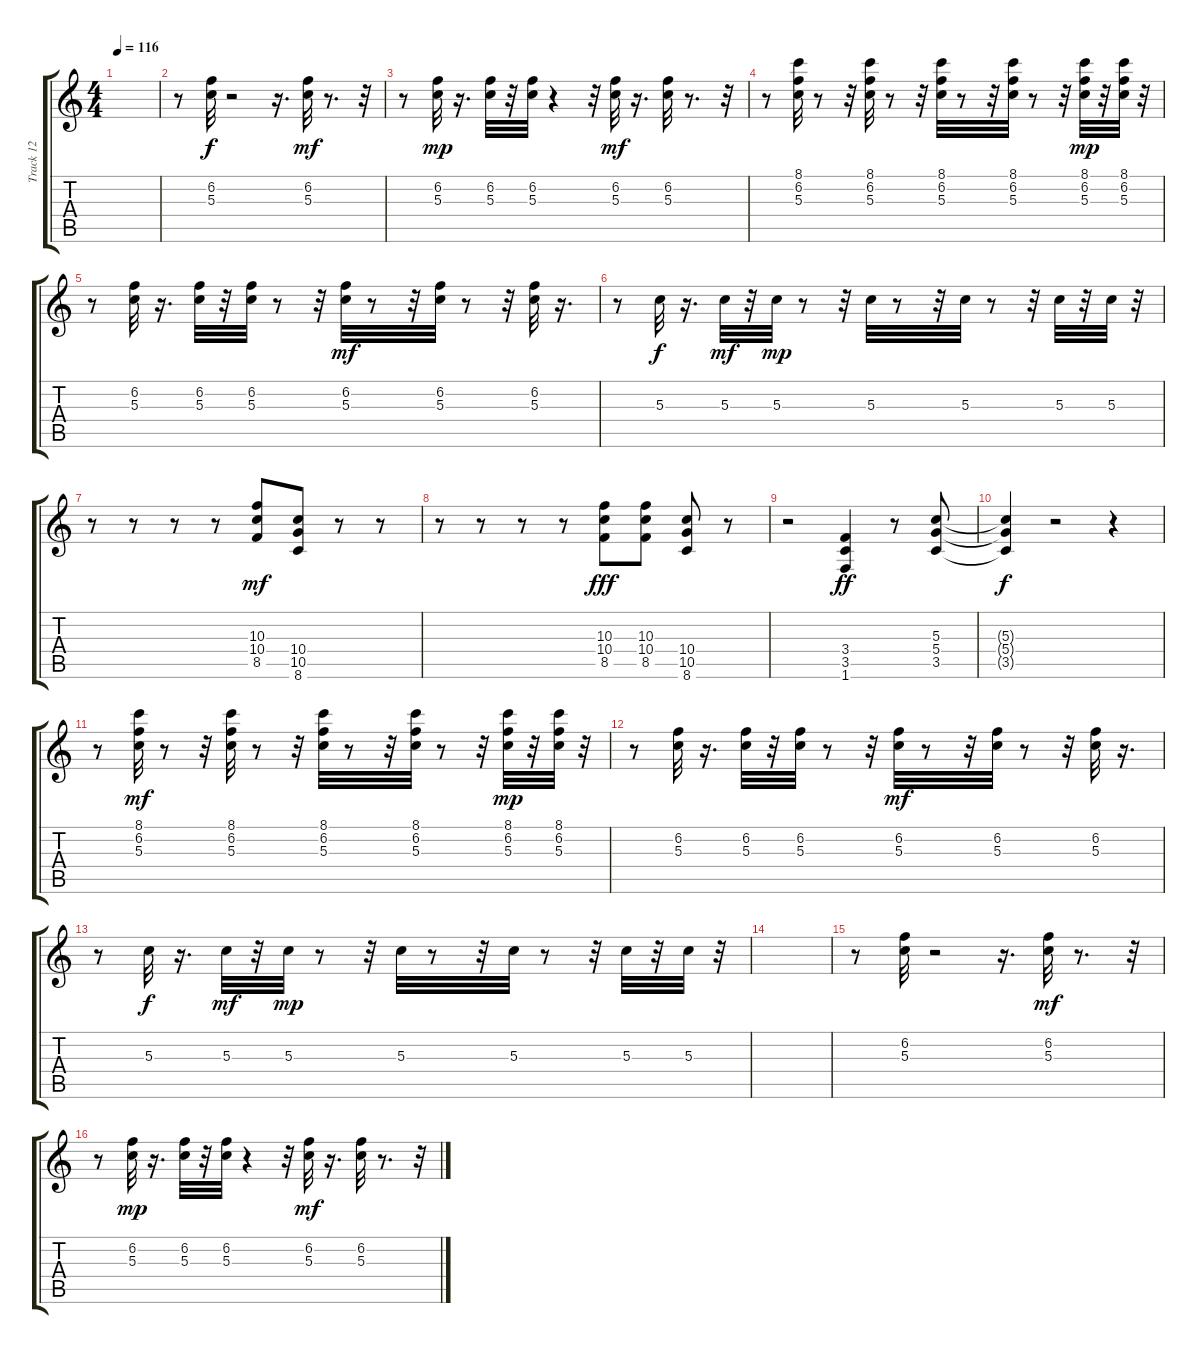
\track ("Track 12" "Track 12") {instrument acousticguitarsteel}
\staff {score tabs}
\tuning (E4 B3 G3 D3 A2 E2) {hide}
\ts (4 4)
\tempo 116
\clef g2
\ks c
|
r.8{volume 7 instrument acousticguitarsteel} (6.2 5.3).32 r.2 r.16{d} (6.2 5.3).32{dy mf} r.8{d} r.32 |
r.8 (6.2 5.3).32{dy mp} r.16{d} (6.2 5.3).32 r.32 (6.2 5.3).32 r.4 r.32 (6.2 5.3).32{dy mf} r.16{d} (6.2 5.3).32 r.8{d} r.32 |
r.8 (8.1 6.2 5.3).32 r.8 r.32 (8.1 6.2 5.3).32 r.8 r.32 (8.1 6.2 5.3).32 r.8 r.32 (8.1 6.2 5.3).32 r.8 r.32 (8.1 6.2 5.3).32{dy mp} r.32 (8.1 6.2 5.3).32 r.32 |
r.8 (6.2 5.3).32 r.16{d} (6.2 5.3).32 r.32 (6.2 5.3).32 r.8 r.32 (6.2 5.3).32{dy mf} r.8 r.32 (6.2 5.3).32 r.8 r.32 (6.2 5.3).32 r.16{d} |
r.8 5.3.32{dy f} r.16{d} 5.3.32{dy mf} r.32 5.3.32{dy mp} r.8 r.32 5.3.32 r.8 r.32 5.3.32 r.8 r.32 5.3.32 r.32 5.3.32 r.32 |
r.8{volume 6 instrument distortionguitar} r.8 r.8 r.8 (10.3 10.4 8.5).8{dy mf} (10.4 10.5 8.6).8 r.8 r.8 |
r.8 r.8 r.8 r.8 (10.3 10.4 8.5).8{dy fff} (10.3 10.4 8.5).8 (10.4 10.5 8.6).8 r.8 |
r.2 (3.4 3.5 1.6).4{dy ff} r.8 (5.3 5.4 3.5).8 |
(5.3{t} 5.4{t} 3.5{t}).4{dy f} r.2 r.4 |
r.8{volume 7 instrument acousticguitarsteel} (8.1 6.2 5.3).32{dy mf} r.8 r.32 (8.1 6.2 5.3).32 r.8 r.32 (8.1 6.2 5.3).32 r.8 r.32 (8.1 6.2 5.3).32 r.8 r.32 (8.1 6.2 5.3).32{dy mp} r.32 (8.1 6.2 5.3).32 r.32 |
r.8 (6.2 5.3).32 r.16{d} (6.2 5.3).32 r.32 (6.2 5.3).32 r.8 r.32 (6.2 5.3).32{dy mf} r.8 r.32 (6.2 5.3).32 r.8 r.32 (6.2 5.3).32 r.16{d} |
r.8 5.3.32{dy f} r.16{d} 5.3.32{dy mf} r.32 5.3.32{dy mp} r.8 r.32 5.3.32 r.8 r.32 5.3.32 r.8 r.32 5.3.32 r.32 5.3.32 r.32 |
|
r.8{volume 7 instrument acousticguitarsteel} (6.2 5.3).32 r.2 r.16{d} (6.2 5.3).32{dy mf} r.8{d} r.32 |
r.8 (6.2 5.3).32{dy mp} r.16{d} (6.2 5.3).32 r.32 (6.2 5.3).32 r.4 r.32 (6.2 5.3).32{dy mf} r.16{d} (6.2 5.3).32 r.8{d} r.32
